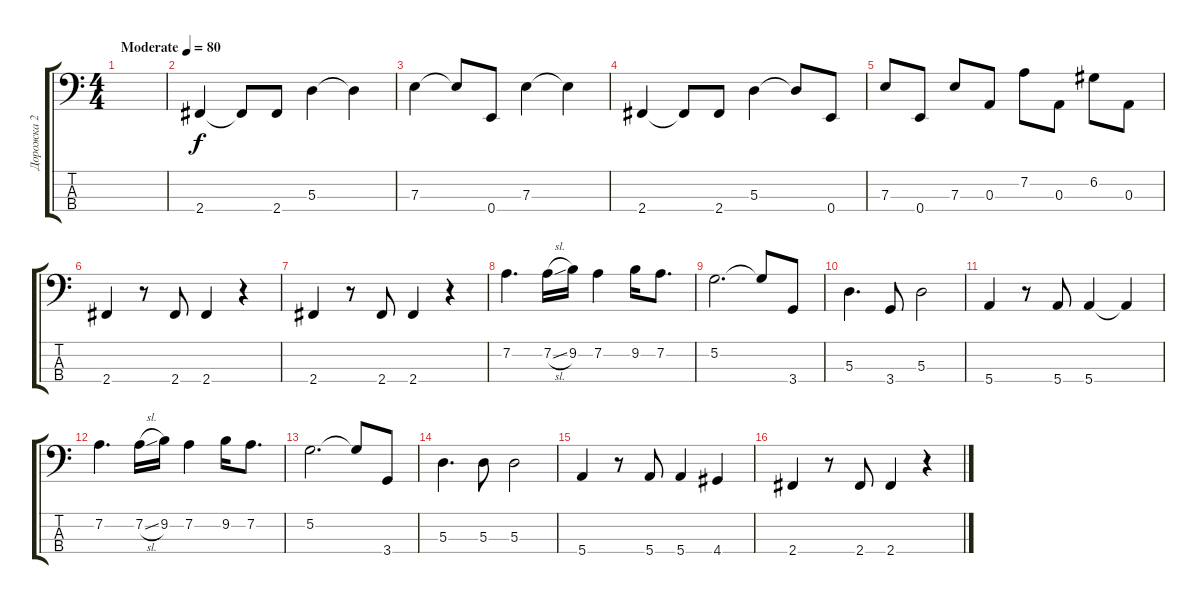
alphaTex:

\track ("Дорожка 2" "Дорожка 2") {instrument electricbassfinger}
\staff {score tabs}
\tuning (G2 D2 A1 E1) {hide}
\ts (4 4)
\tempo (80 "Moderate")
\clef f4
\ks c
|
2.4.4 2.4{t}.8 2.4.8 5.3.4 5.3{t}.4 |
7.3.4 7.3{t}.8 0.4.8 7.3.4 7.3{t}.4 |
2.4.4 2.4{t}.8 2.4.8 5.3.4 5.3{t}.8 0.4.8 |
7.3.8 0.4.8 7.3.8 0.3.8 7.2.8 0.3.8 6.2.8 0.3.8 |
2.4.4 r.8 2.4.8 2.4.4 r.4 |
2.4.4 r.8 2.4.8 2.4.4 r.4 |
7.2.4{d} 7.2{sl}.16 9.2.16 7.2.4 9.2.16 7.2.8{d} |
5.2.2{d} 5.2{t}.8 3.4.8 |
5.3.4{d} 3.4.8 5.3.2 |
5.4.4 r.8 5.4.8 5.4.4 5.4{t}.4 |
7.2.4{d} 7.2{sl}.16 9.2.16 7.2.4 9.2.16 7.2.8{d} |
5.2.2{d} 5.2{t}.8 3.4.8 |
5.3.4{d} 5.3.8 5.3.2 |
5.4.4 r.8 5.4.8 5.4.4 4.4.4 |
2.4.4 r.8 2.4.8 2.4.4 r.4
